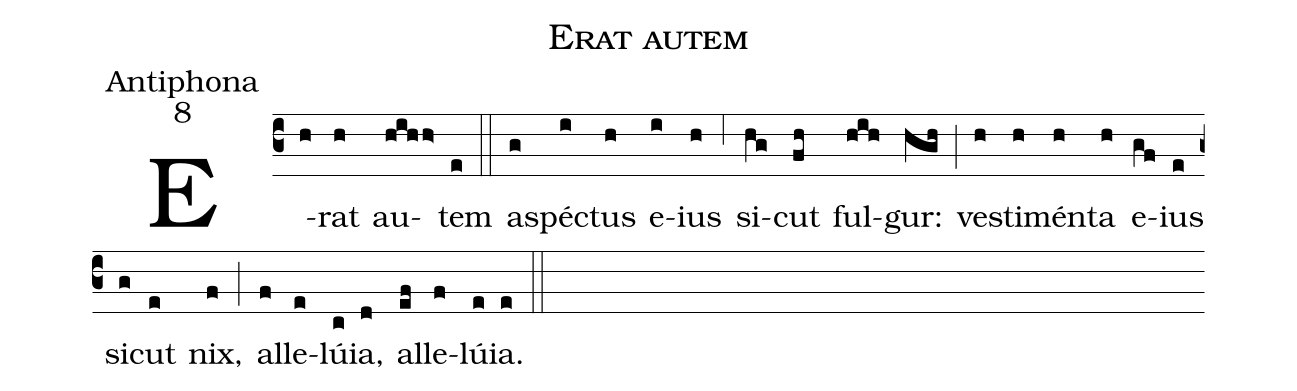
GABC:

name:Erat autem;
office-part:Antiphona;
mode:8;
%%
(c3) E(h)rat(h) au(hihh>)tem(e) (::)
a(g)spé(i)ctus(h) e(i)ius(h) (,6) si(hg)cut(fh) ful(hih)gur:(hgh) (;) ve(h)sti(h)mén(h)ta(h) e(gf)ius(e) si(g)cut(e) nix,(f) (;) al(f)le(e)lú(c)ia,(d) al(ef)le(f)lú(e)ia.(e) (::)
